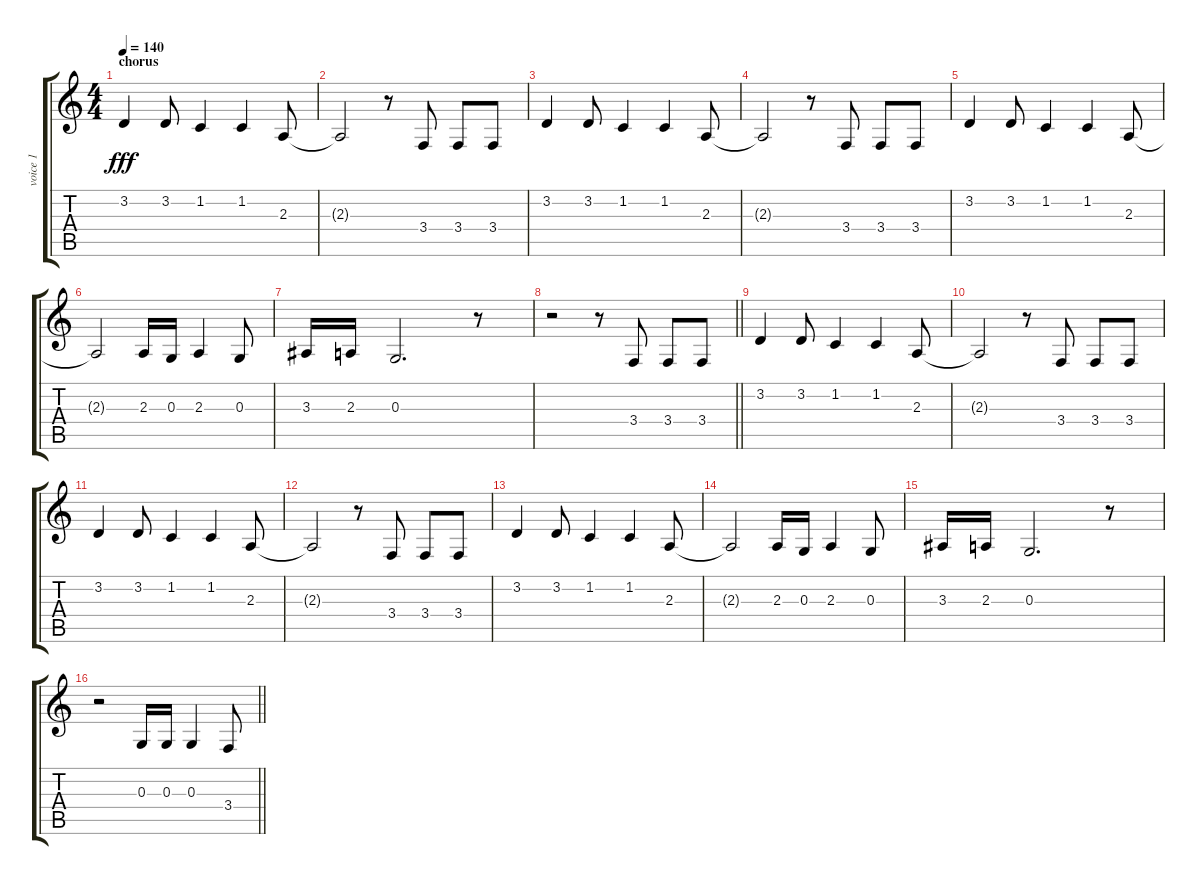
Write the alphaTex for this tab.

\track ("voice 1 " "voice 1 ") {instrument altosax}
\staff {score tabs}
\tuning (E4 B3 G3 D3 A2 E2) {hide}
\ts (4 4)
\section ("" "chorus ")
\tempo 140
\clef g2
\ks c
3.2.4{dy fff} 3.2.8 1.2.4 1.2.4 2.3.8 |
2.3{t}.2 r.8 3.4.8 3.4.8 3.4.8 |
3.2.4 3.2.8 1.2.4 1.2.4 2.3.8 |
2.3{t}.2 r.8 3.4.8 3.4.8 3.4.8 |
3.2.4 3.2.8 1.2.4 1.2.4 2.3.8 |
2.3{t}.2 2.3.16 0.3.16 2.3.4 0.3.8 |
3.3.16 2.3.16 0.3.2{d} r.8 |
\barLineRight lightlight
r.2 r.8 3.4.8 3.4.8 3.4.8 |
3.2.4 3.2.8 1.2.4 1.2.4 2.3.8 |
2.3{t}.2 r.8 3.4.8 3.4.8 3.4.8 |
3.2.4 3.2.8 1.2.4 1.2.4 2.3.8 |
2.3{t}.2 r.8 3.4.8 3.4.8 3.4.8 |
3.2.4 3.2.8 1.2.4 1.2.4 2.3.8 |
2.3{t}.2 2.3.16 0.3.16 2.3.4 0.3.8 |
3.3.16 2.3.16 0.3.2{d} r.8 |
\barLineRight lightlight
r.2 0.3.16 0.3.16 0.3.4 3.4.8
